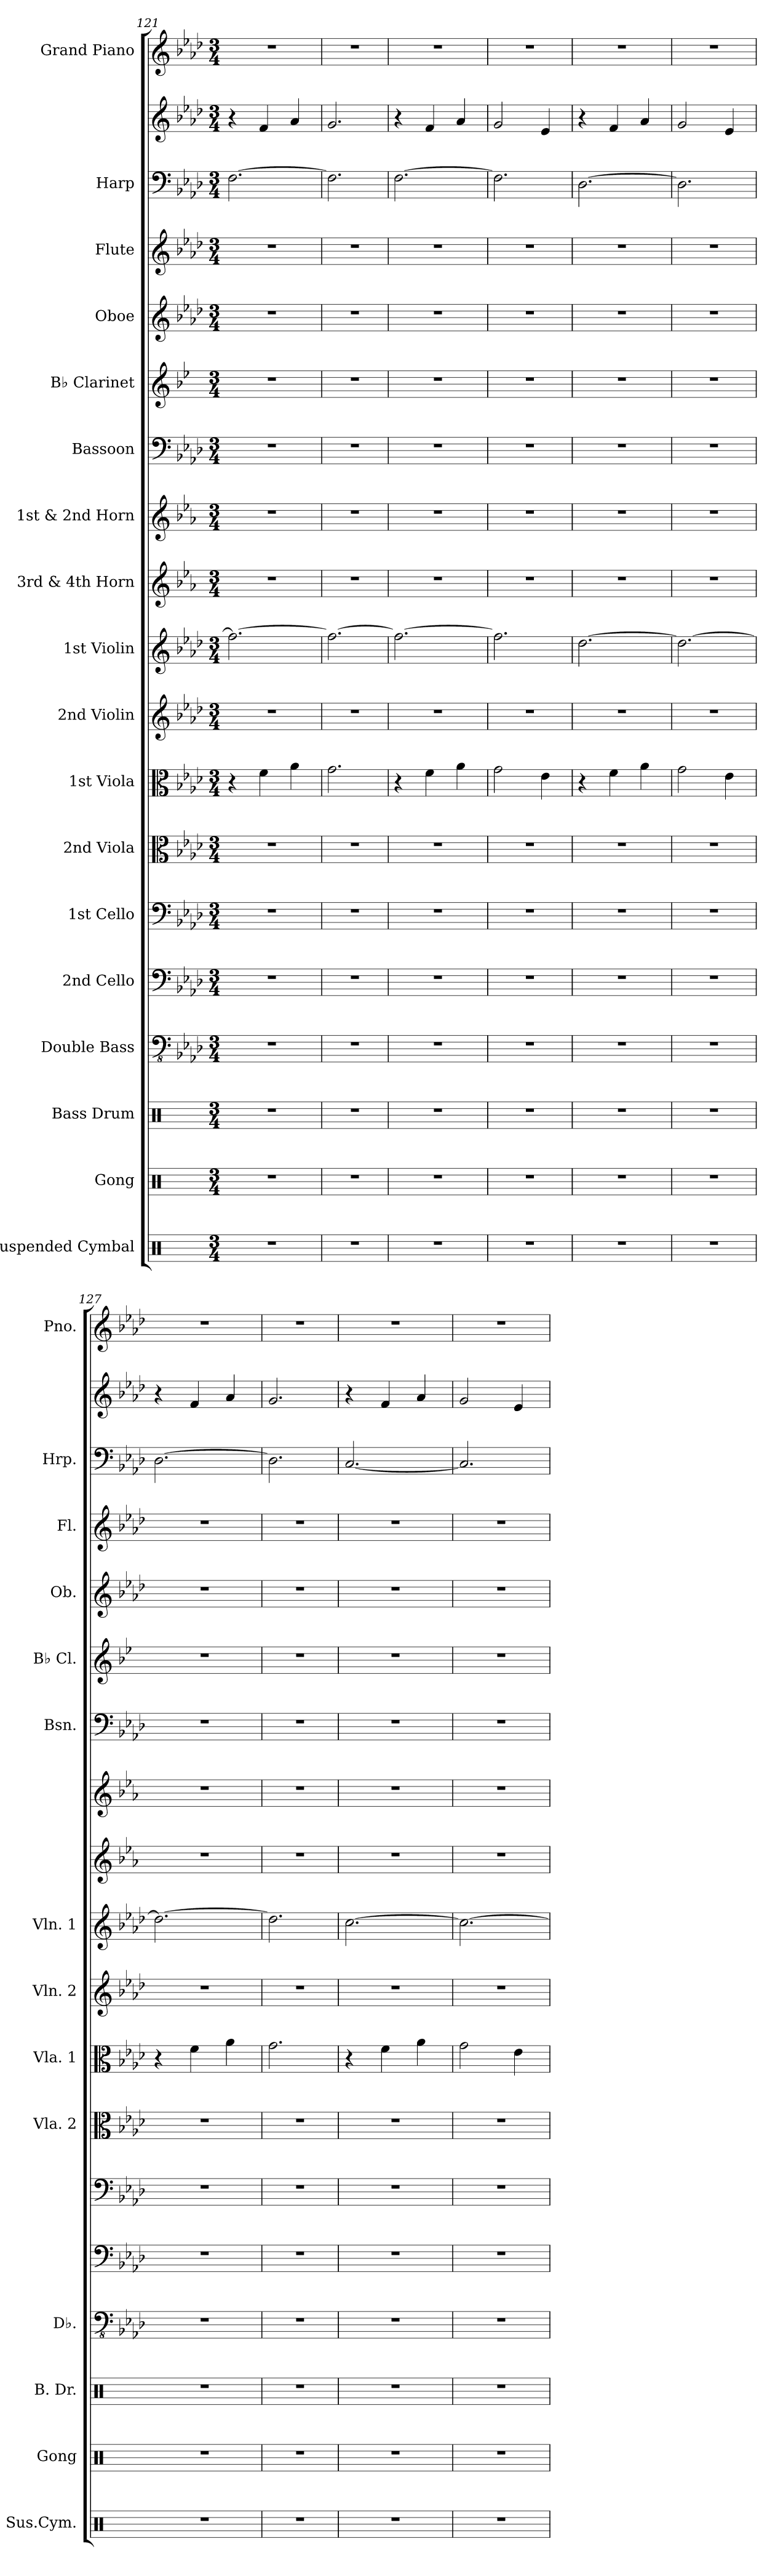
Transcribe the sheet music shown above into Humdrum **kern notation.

**kern	**kern	**kern	**kern	**kern	**kern	**kern	**kern	**kern	**kern	**kern	**kern	**kern	**kern	**kern	**kern	**kern	**kern	**kern
*part18	*part17	*part16	*part15	*part14	*part13	*part12	*part11	*part10	*part9	*part8	*part7	*part6	*part5	*part4	*part3	*part2	*part2	*part1
*staff19	*staff18	*staff17	*staff16	*staff15	*staff14	*staff13	*staff12	*staff11	*staff10	*staff9	*staff8	*staff7	*staff6	*staff5	*staff4	*staff3	*staff2	*staff1
*I"Suspended Cymbal	*I"Gong	*I"Bass Drum	*I"Double Bass	*I"2nd Cello	*I"1st Cello	*I"2nd Viola	*I"1st Viola	*I"2nd Violin	*I"1st Violin	*I"3rd &amp; 4th Horn	*I"1st &amp; 2nd Horn	*I"Bassoon	*I"B♭ Clarinet	*I"Oboe	*I"Flute	*I"Harp	*	*I"Grand Piano
*I'Sus.Cym.	*I'Gong	*I'B. Dr.	*I'Db.	*	*	*I'Vla. 2	*I'Vla. 1	*I'Vln. 2	*I'Vln. 1	*	*	*I'Bsn.	*I'B♭ Cl.	*I'Ob.	*I'Fl.	*I'Hrp.	*	*I'Pno.
*clefX	*clefX	*clefX	*clefFv4	*clefF4	*clefF4	*clefC3	*clefC3	*clefG2	*clefG2	*clefG2	*clefG2	*clefF4	*clefG2	*clefG2	*clefG2	*clefF4	*clefG2	*clefG2
*	*	*	*ITrd7c12	*	*	*	*	*	*	*ITrd4c7	*ITrd4c7	*	*ITrd1c2	*	*	*	*	*
*k[]	*k[]	*k[]	*k[b-e-a-d-]	*k[b-e-a-d-]	*k[b-e-a-d-]	*k[b-e-a-d-]	*k[b-e-a-d-]	*k[b-e-a-d-]	*k[b-e-a-d-]	*k[b-e-a-d-]	*k[b-e-a-d-]	*k[b-e-a-d-]	*k[b-e-a-d-]	*k[b-e-a-d-]	*k[b-e-a-d-]	*k[b-e-a-d-]	*k[b-e-a-d-]	*k[b-e-a-d-]
*M3/4	*M3/4	*M3/4	*M3/4	*M3/4	*M3/4	*M3/4	*M3/4	*M3/4	*M3/4	*M3/4	*M3/4	*M3/4	*M3/4	*M3/4	*M3/4	*M3/4	*M3/4	*M3/4
=121	=121	=121	=121	=121	=121	=121	=121	=121	=121	=121	=121	=121	=121	=121	=121	=121	=121	=121
2.r	2.r	2.r	2.r	2.r	2.r	2.r	4r	2.r	2.ff\_	2.r	2.r	2.r	2.r	2.r	2.r	[2.F\	4r	2.r
.	.	.	.	.	.	.	4f\	.	.	.	.	.	.	.	.	.	4f/	.
.	.	.	.	.	.	.	4a-\	.	.	.	.	.	.	.	.	.	4a-/	.
=122	=122	=122	=122	=122	=122	=122	=122	=122	=122	=122	=122	=122	=122	=122	=122	=122	=122	=122
2.r	2.r	2.r	2.r	2.r	2.r	2.r	2.g\	2.r	2.ff\_	2.r	2.r	2.r	2.r	2.r	2.r	2.F\]	2.g/	2.r
=123	=123	=123	=123	=123	=123	=123	=123	=123	=123	=123	=123	=123	=123	=123	=123	=123	=123	=123
2.r	2.r	2.r	2.r	2.r	2.r	2.r	4r	2.r	2.ff\_	2.r	2.r	2.r	2.r	2.r	2.r	[2.F\	4r	2.r
.	.	.	.	.	.	.	4f\	.	.	.	.	.	.	.	.	.	4f/	.
.	.	.	.	.	.	.	4a-\	.	.	.	.	.	.	.	.	.	4a-/	.
=124	=124	=124	=124	=124	=124	=124	=124	=124	=124	=124	=124	=124	=124	=124	=124	=124	=124	=124
2.r	2.r	2.r	2.r	2.r	2.r	2.r	2g\	2.r	2.ff\]	2.r	2.r	2.r	2.r	2.r	2.r	2.F\]	2g/	2.r
.	.	.	.	.	.	.	4e-\	.	.	.	.	.	.	.	.	.	4e-/	.
=125	=125	=125	=125	=125	=125	=125	=125	=125	=125	=125	=125	=125	=125	=125	=125	=125	=125	=125
2.r	2.r	2.r	2.r	2.r	2.r	2.r	4r	2.r	[2.dd-\	2.r	2.r	2.r	2.r	2.r	2.r	[2.D-\	4r	2.r
.	.	.	.	.	.	.	4f\	.	.	.	.	.	.	.	.	.	4f/	.
.	.	.	.	.	.	.	4a-\	.	.	.	.	.	.	.	.	.	4a-/	.
=126	=126	=126	=126	=126	=126	=126	=126	=126	=126	=126	=126	=126	=126	=126	=126	=126	=126	=126
2.r	2.r	2.r	2.r	2.r	2.r	2.r	2g\	2.r	2.dd-\_	2.r	2.r	2.r	2.r	2.r	2.r	2.D-\]	2g/	2.r
.	.	.	.	.	.	.	4e-\	.	.	.	.	.	.	.	.	.	4e-/	.
=127	=127	=127	=127	=127	=127	=127	=127	=127	=127	=127	=127	=127	=127	=127	=127	=127	=127	=127
2.r	2.r	2.r	2.r	2.r	2.r	2.r	4r	2.r	2.dd-\_	2.r	2.r	2.r	2.r	2.r	2.r	[2.D-\	4r	2.r
.	.	.	.	.	.	.	4f\	.	.	.	.	.	.	.	.	.	4f/	.
.	.	.	.	.	.	.	4a-\	.	.	.	.	.	.	.	.	.	4a-/	.
!!LO:PB:g=z
=128	=128	=128	=128	=128	=128	=128	=128	=128	=128	=128	=128	=128	=128	=128	=128	=128	=128	=128
2.r	2.r	2.r	2.r	2.r	2.r	2.r	2.g\	2.r	2.dd-\]	2.r	2.r	2.r	2.r	2.r	2.r	2.D-\]	2.g/	2.r
=129	=129	=129	=129	=129	=129	=129	=129	=129	=129	=129	=129	=129	=129	=129	=129	=129	=129	=129
2.r	2.r	2.r	2.r	2.r	2.r	2.r	4r	2.r	[2.cc\	2.r	2.r	2.r	2.r	2.r	2.r	[2.C/	4r	2.r
.	.	.	.	.	.	.	4f\	.	.	.	.	.	.	.	.	.	4f/	.
.	.	.	.	.	.	.	4a-\	.	.	.	.	.	.	.	.	.	4a-/	.
=130	=130	=130	=130	=130	=130	=130	=130	=130	=130	=130	=130	=130	=130	=130	=130	=130	=130	=130
2.r	2.r	2.r	2.r	2.r	2.r	2.r	2g\	2.r	2.cc\_	2.r	2.r	2.r	2.r	2.r	2.r	2.C/]	2g/	2.r
.	.	.	.	.	.	.	4e-\	.	.	.	.	.	.	.	.	.	4e-/	.
=	=	=	=	=	=	=	=	=	=	=	=	=	=	=	=	=	=	=
*-	*-	*-	*-	*-	*-	*-	*-	*-	*-	*-	*-	*-	*-	*-	*-	*-	*-	*-
